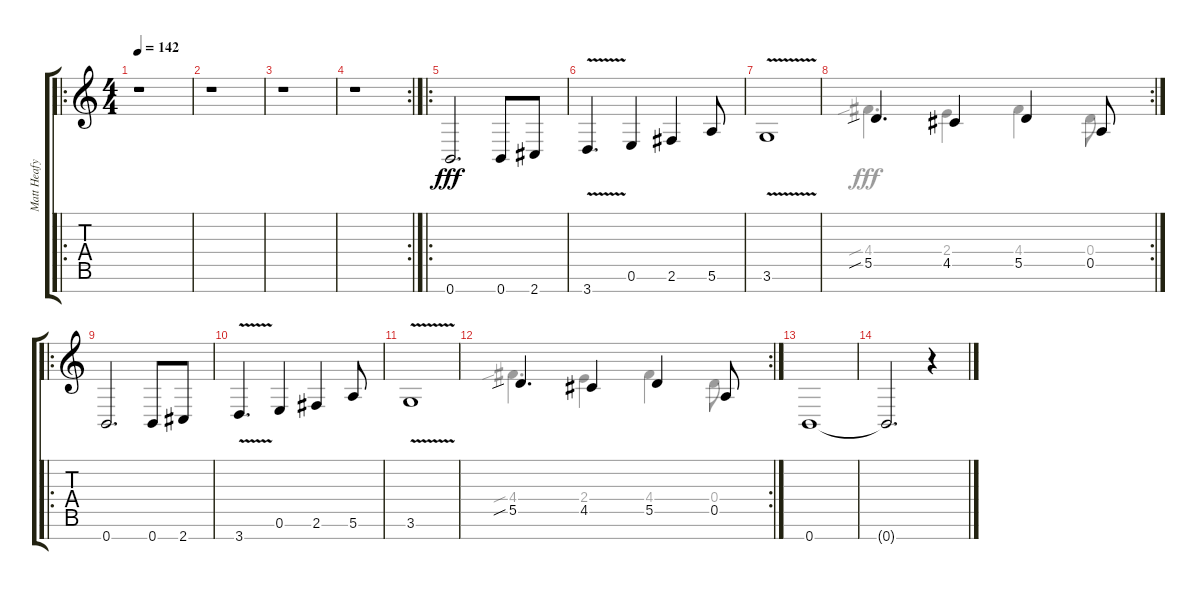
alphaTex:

\track ("Matt Heafy" "Matt Heafy") {instrument distortionguitar}
\staff {score tabs}
\tuning (E4 B3 G3 D3 A2 E2 B1) {hide}
\voice
\ro
\ts (4 4)
\tempo 142
\clef g2
\ks c
r.1{dy ff} |
r.1 |
r.1 |
\rc 2
r.1 |
\ro
0.7.2{d dy fff} 0.7.8 2.7.8 |
3.7{v}.4{d} 0.6.4 2.6.4 5.6.8 |
3.6{v}.1 |
\rc 2
5.5{sib}.4{d} 4.5.4 5.5.4 0.5.8 |
\ro
0.7.2{d} 0.7.8 2.7.8 |
3.7{v}.4{d} 0.6.4 2.6.4 5.6.8 |
3.6{v}.1 |
\rc 2
5.5{sib}.4{d} 4.5.4 5.5.4 0.5.8 |
0.7.1 |
0.7{t}.2{d} r.4
\voice
\clef g2
\ottava regular
\simile none
\ks c
|
|
|
|
|
|
|
4.4{sib}.4{d dy fff} 2.4.4 4.4.4 0.4.8 |
|
|
|
4.4{sib}.4{d} 2.4.4 4.4.4 0.4.8 |
|
